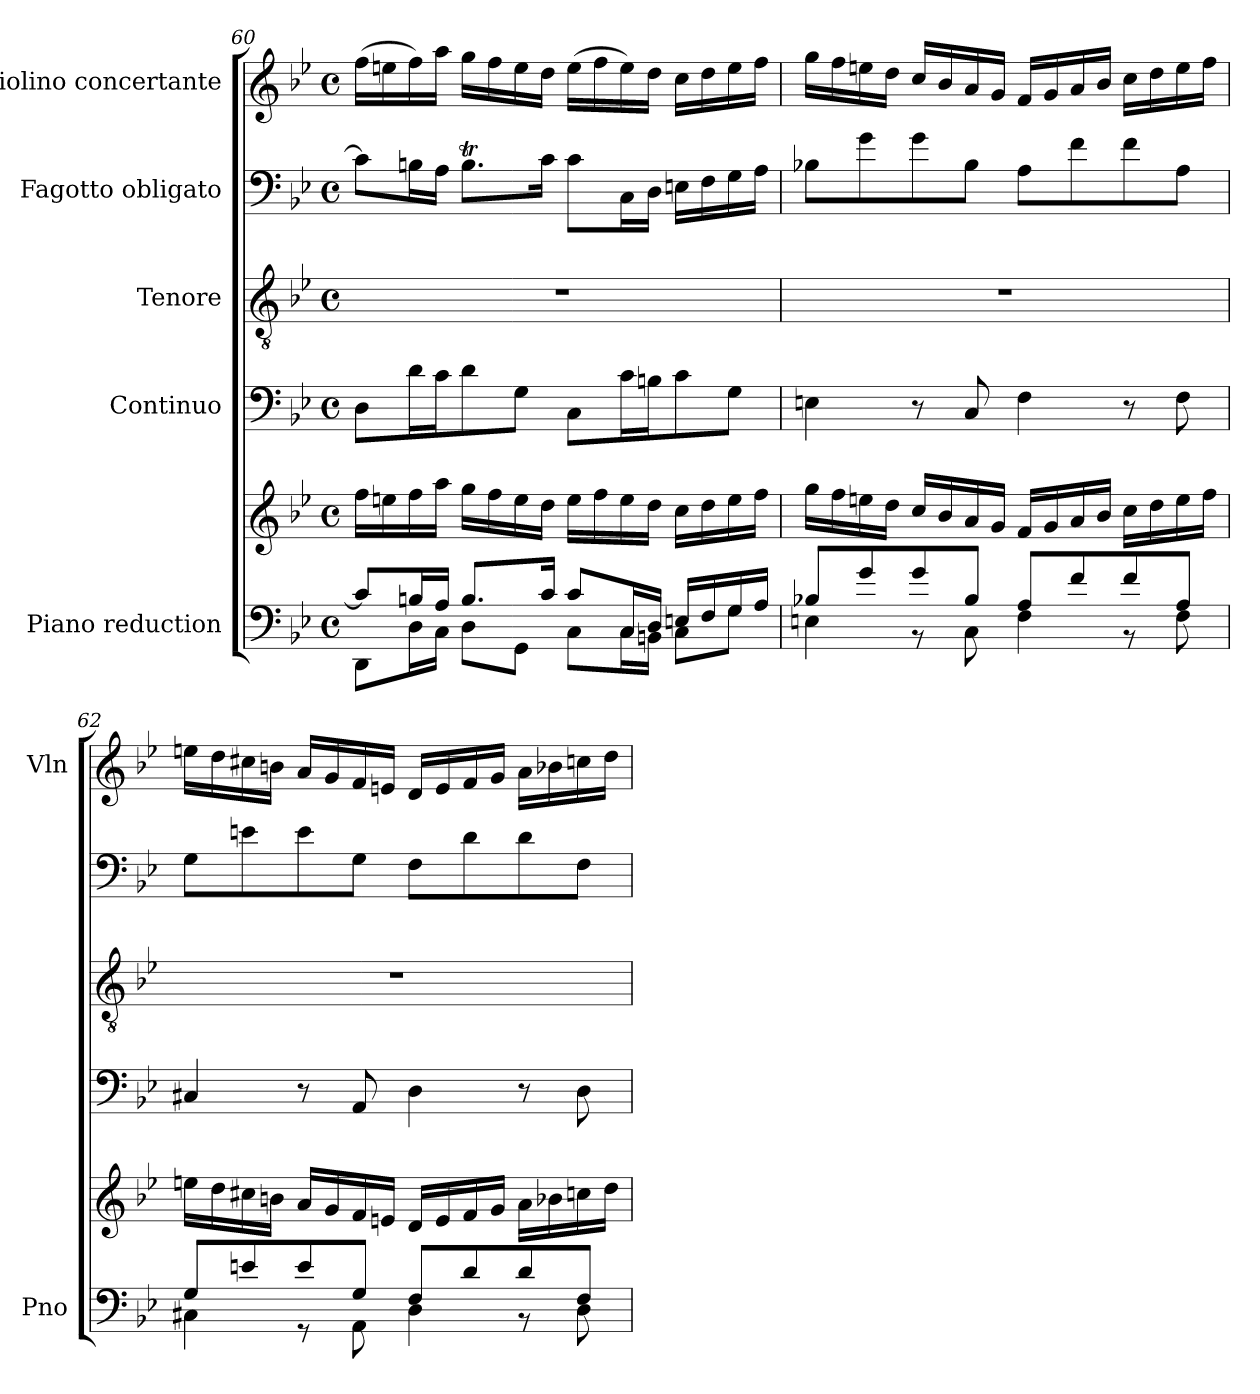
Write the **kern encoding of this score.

**kern	**kern	**kern	**kern	**kern	**kern
*part5	*part5	*part4	*part3	*part2	*part1
*staff6	*staff5	*staff4	*staff3	*staff2	*staff1
*I"Piano reduction	*	*I"Continuo	*I"Tenore	*I"Fagotto obligato	*I"Violino concertante
*I'Pno	*	*	*	*	*I'Vln
!!LO:PB:g=z
*clefF4	*clefG2	*clefF4	*clefGv2	*clefF4	*clefG2
*k[b-e-]	*k[b-e-]	*k[b-e-]	*k[b-e-]	*k[b-e-]	*k[b-e-]
*M4/4	*M4/4	*M4/4	*M4/4	*M4/4	*M4/4
*met(c)	*met(c)	*met(c)	*met(c)	*met(c)	*met(c)
=60	=60	=60	=60	=60	=60
*^	*	*	*	*	*
8c/L]	8DD\L	16ff\LL	8D\L	1r	8c\L]	(>16ff\LL
.	.	16een\	.	.	.	16een\
16Bn/L	16D\L	16ff\	16d\L	.	16Bn\L	16ff\)
16A/JJ	16C\JJ	16aa\JJ	16c\J	.	16A\JJ	16aa\JJ
8.B/L	8D\L	16gg\LL	8d\	.	8.Bt\L	16gg\LL
.	.	16ff\	.	.	.	16ff\
.	8GG\J	16ee\	8G\J	.	.	16ee\
16c/Jk	.	16dd\JJ	.	.	16c\Jk	16dd\JJ
8c/L	8C\L	16ee\LL	8C\L	.	8c\L	(>16ee\LL
.	.	16ff\	.	.	.	16ff\
16C/L	16C\L	16ee\	16c\L	.	16C\L	16ee\)
16D/JJ	16BBn\JJ	16dd\JJ	16Bn\J	.	16D\JJ	16dd\JJ
16En/LL	8C\L	16cc\LL	8c\	.	16En\LL	16cc\LL
16F/	.	16dd\	.	.	16F\	16dd\
16G/	8G\J	16ee\	8G\J	.	16G\	16ee\
16A/JJ	.	16ff\JJ	.	.	16A\JJ	16ff\JJ
=61	=61	=61	=61	=61	=61	=61
8B-X/L	4En\	16gg\LL	4En\	1r	8B-X\L	16gg\LL
.	.	16ff\	.	.	.	16ff\
8g/	.	16een\	.	.	8g\	16een\
.	.	16dd\JJ	.	.	.	16dd\JJ
8g/	8r	16cc/LL	8r	.	8g\	16cc/LL
.	.	16b-/	.	.	.	16b-/
8B-/J	8C\	16a/	8C/	.	8B-\J	16a/
.	.	16g/JJ	.	.	.	16g/JJ
8A/L	4F\	16f/LL	4F\	.	8A\L	16f/LL
.	.	16g/	.	.	.	16g/
8f/	.	16a/	.	.	8f\	16a/
.	.	16b-/JJ	.	.	.	16b-/JJ
8f/	8r	16cc\LL	8r	.	8f\	16cc\LL
.	.	16dd\	.	.	.	16dd\
8A/J	8F\	16ee\	8F\	.	8A\J	16ee\
.	.	16ff\JJ	.	.	.	16ff\JJ
=62	=62	=62	=62	=62	=62	=62
8G/L	4C#X\	16een\LL	4C#X/	1r	8G\L	16een\LL
.	.	16dd\	.	.	.	16dd\
8en/	.	16cc#X\	.	.	8en\	16cc#X\
.	.	16bn\JJ	.	.	.	16bn\JJ
8e/	8r	16a/LL	8r	.	8e\	16a/LL
.	.	16g/	.	.	.	16g/
8G/J	8AA\	16f/	8AA/	.	8G\J	16f/
.	.	16en/JJ	.	.	.	16en/JJ
8F/L	4D\	16d/LL	4D\	.	8F\L	16d/LL
.	.	16e/	.	.	.	16e/
8d/	.	16f/	.	.	8d\	16f/
.	.	16g/JJ	.	.	.	16g/JJ
8d/	8r	16a\LL	8r	.	8d\	16a\LL
.	.	16b-X\	.	.	.	16b-X\
8F/J	8D\	16ccn\	8D\	.	8F\J	16ccn\
.	.	16dd\JJ	.	.	.	16dd\JJ
*v	*v	*	*	*	*	*
=	=	=	=	=	=
*-	*-	*-	*-	*-	*-
